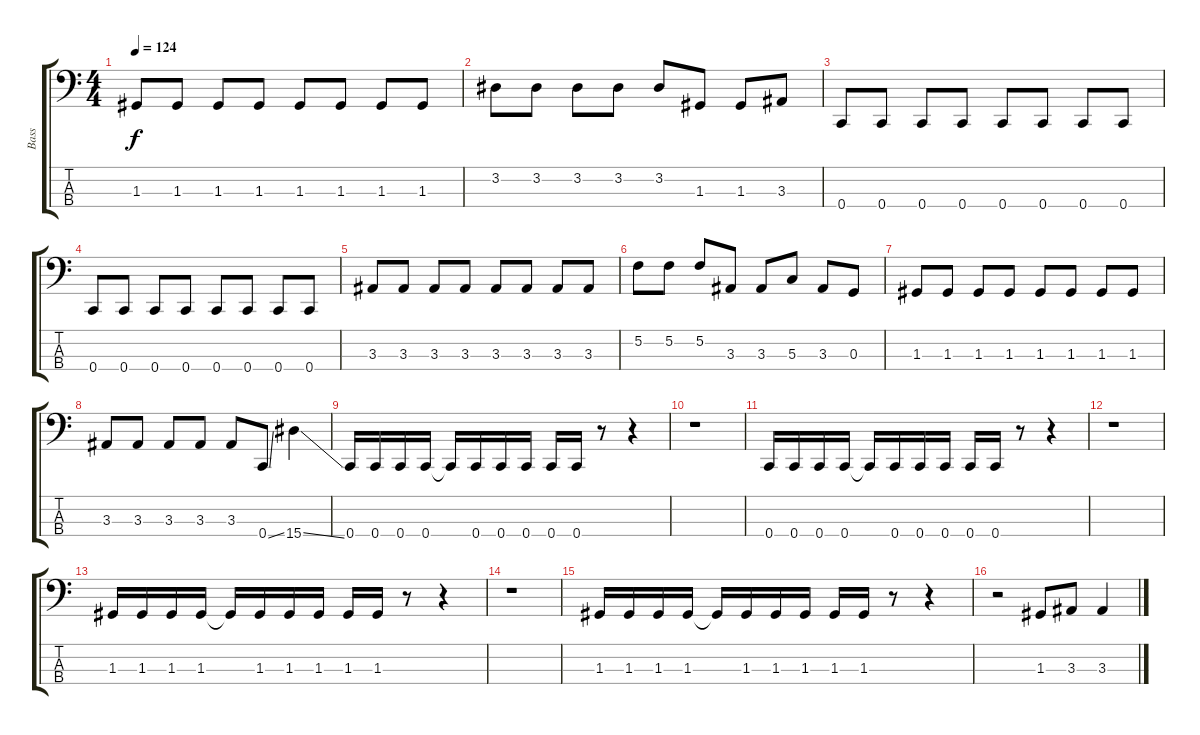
\track ("Bass" "Bass") {instrument electricbasspick}
\staff {score tabs}
\tuning (F2 C2 G1 C1) {hide}
\ts (4 4)
\tempo 124
\clef f4
\ks c
1.3.8{dy f} 1.3.8 1.3.8 1.3.8 1.3.8 1.3.8 1.3.8 1.3.8 |
3.2.8 3.2.8 3.2.8 3.2.8 3.2.8 1.3.8 1.3.8 3.3.8 |
0.4.8 0.4.8 0.4.8 0.4.8 0.4.8 0.4.8 0.4.8 0.4.8 |
0.4.8 0.4.8 0.4.8 0.4.8 0.4.8 0.4.8 0.4.8 0.4.8 |
3.3.8 3.3.8 3.3.8 3.3.8 3.3.8 3.3.8 3.3.8 3.3.8 |
5.2.8 5.2.8 5.2.8 3.3.8 3.3.8 5.3.8 3.3.8 0.3.8 |
1.3.8 1.3.8 1.3.8 1.3.8 1.3.8 1.3.8 1.3.8 1.3.8 |
3.3.8 3.3.8 3.3.8 3.3.8 3.3.8 0.4{ss}.8 15.4{ss}.4 |
0.4.16 0.4.16 0.4.16 0.4.16 0.4{t}.16 0.4.16 0.4.16 0.4.16 0.4.16 0.4.16 r.8 r.4 |
r.1 |
0.4.16 0.4.16 0.4.16 0.4.16 0.4{t}.16 0.4.16 0.4.16 0.4.16 0.4.16 0.4.16 r.8 r.4 |
r.1 |
1.3.16 1.3.16 1.3.16 1.3.16 1.3{t}.16 1.3.16 1.3.16 1.3.16 1.3.16 1.3.16 r.8 r.4 |
r.1 |
1.3.16 1.3.16 1.3.16 1.3.16 1.3{t}.16 1.3.16 1.3.16 1.3.16 1.3.16 1.3.16 r.8 r.4 |
r.2 1.3.8 3.3.8 3.3.4
